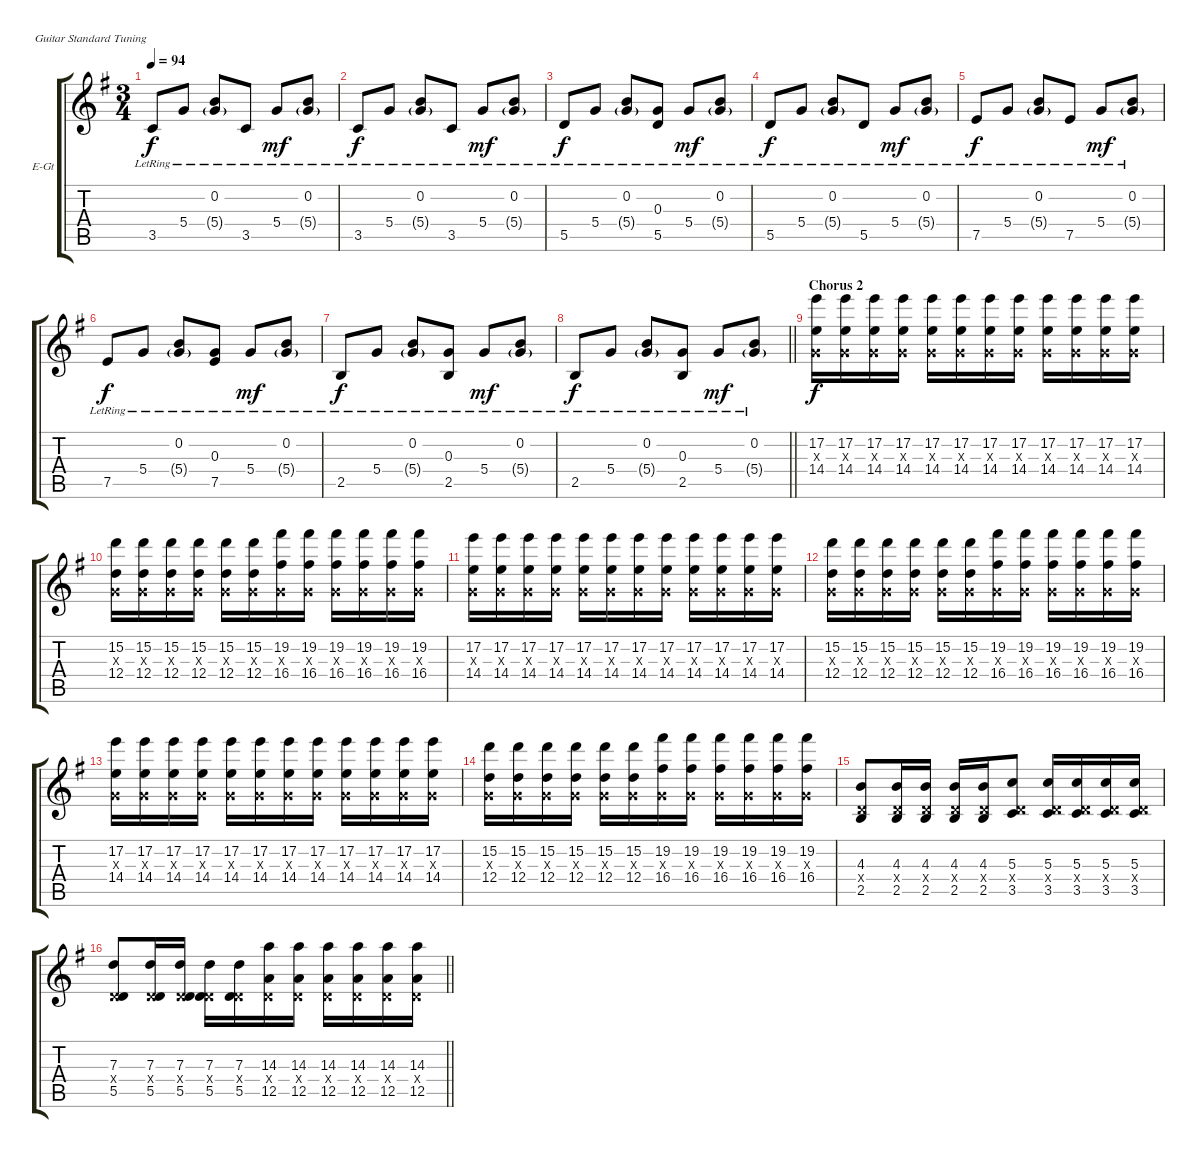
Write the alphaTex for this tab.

\bracketExtendMode groupsimilarinstruments
\firstSystemTrackNameOrientation horizontal
\otherSystemsTrackNameOrientation horizontal
\track ("Guitar 2" "E-Gt") {instrument overdrivenguitar}
\staff {score tabs}
\tuning (E4 B3 G3 D3 A2 E2)
\ts (3 4)
\tempo 94
\clef g2
\ks g
3.5{lr}.8{dy f} 5.4{lr}.8 (5.4{g lr} 0.2{lr}).8 3.5{lr}.8 5.4{lr}.8{dy mf} (5.4{g lr} 0.2{lr}).8 |
3.5{lr}.8{dy f} 5.4{lr}.8 (5.4{g lr} 0.2{lr}).8 3.5{lr}.8 5.4{lr}.8{dy mf} (5.4{g lr} 0.2{lr}).8 |
5.5{lr}.8{dy f} 5.4{lr}.8 (5.4{g lr} 0.2{lr}).8 (5.5{lr} 0.3).8 5.4{lr}.8{dy mf} (5.4{g lr} 0.2{lr}).8 |
5.5{lr}.8{dy f} 5.4{lr}.8 (5.4{g lr} 0.2{lr}).8 5.5{lr}.8 5.4{lr}.8{dy mf} (5.4{g lr} 0.2{lr}).8 |
7.5{lr}.8{dy f} 5.4{lr}.8 (5.4{g lr} 0.2{lr}).8 7.5{lr}.8 5.4{lr}.8{dy mf} (5.4{g lr} 0.2{lr}).8 |
7.5{lr}.8{dy f} 5.4{lr}.8 (5.4{g lr} 0.2{lr}).8 (7.5{lr} 0.3).8 5.4{lr}.8{dy mf} (5.4{g lr} 0.2{lr}).8 |
2.5{lr}.8{dy f} 5.4{lr}.8 (5.4{g lr} 0.2{lr}).8 (2.5{lr} 0.3).8 5.4{lr}.8{dy mf} (5.4{g lr} 0.2{lr}).8 |
\barLineRight lightlight
2.5{lr}.8{dy f} 5.4{lr}.8 (5.4{g lr} 0.2{lr}).8 (2.5{lr} 0.3).8 5.4{lr}.8{dy mf} (5.4{g lr} 0.2{lr}).8 |
\section ("" "Chorus 2")
(17.2 0.3{x} 14.4).16{dy f} (17.2 0.3{x} 14.4).16 (17.2 0.3{x} 14.4).16 (17.2 0.3{x} 14.4).16 (17.2 0.3{x} 14.4).16 (17.2 0.3{x} 14.4).16 (17.2 0.3{x} 14.4).16 (17.2 0.3{x} 14.4).16 (17.2 0.3{x} 14.4).16 (17.2 0.3{x} 14.4).16 (17.2 0.3{x} 14.4).16 (17.2 0.3{x} 14.4).16 |
(15.2 0.3{x} 12.4).16 (15.2 0.3{x} 12.4).16 (15.2 0.3{x} 12.4).16 (15.2 0.3{x} 12.4).16 (15.2 0.3{x} 12.4).16 (15.2 0.3{x} 12.4).16 (19.2 0.3{x} 16.4).16 (19.2 0.3{x} 16.4).16 (19.2 0.3{x} 16.4).16 (19.2 0.3{x} 16.4).16 (19.2 0.3{x} 16.4).16 (19.2 0.3{x} 16.4).16 |
(17.2 0.3{x} 14.4).16 (17.2 0.3{x} 14.4).16 (17.2 0.3{x} 14.4).16 (17.2 0.3{x} 14.4).16 (17.2 0.3{x} 14.4).16 (17.2 0.3{x} 14.4).16 (17.2 0.3{x} 14.4).16 (17.2 0.3{x} 14.4).16 (17.2 0.3{x} 14.4).16 (17.2 0.3{x} 14.4).16 (17.2 0.3{x} 14.4).16 (17.2 0.3{x} 14.4).16 |
(15.2 0.3{x} 12.4).16 (15.2 0.3{x} 12.4).16 (15.2 0.3{x} 12.4).16 (15.2 0.3{x} 12.4).16 (15.2 0.3{x} 12.4).16 (15.2 0.3{x} 12.4).16 (19.2 0.3{x} 16.4).16 (19.2 0.3{x} 16.4).16 (19.2 0.3{x} 16.4).16 (19.2 0.3{x} 16.4).16 (19.2 0.3{x} 16.4).16 (19.2 0.3{x} 16.4).16 |
(17.2 0.3{x} 14.4).16 (17.2 0.3{x} 14.4).16 (17.2 0.3{x} 14.4).16 (17.2 0.3{x} 14.4).16 (17.2 0.3{x} 14.4).16 (17.2 0.3{x} 14.4).16 (17.2 0.3{x} 14.4).16 (17.2 0.3{x} 14.4).16 (17.2 0.3{x} 14.4).16 (17.2 0.3{x} 14.4).16 (17.2 0.3{x} 14.4).16 (17.2 0.3{x} 14.4).16 |
(15.2 0.3{x} 12.4).16 (15.2 0.3{x} 12.4).16 (15.2 0.3{x} 12.4).16 (15.2 0.3{x} 12.4).16 (15.2 0.3{x} 12.4).16 (15.2 0.3{x} 12.4).16 (19.2 0.3{x} 16.4).16 (19.2 0.3{x} 16.4).16 (19.2 0.3{x} 16.4).16 (19.2 0.3{x} 16.4).16 (19.2 0.3{x} 16.4).16 (19.2 0.3{x} 16.4).16 |
(4.3 0.4{x} 2.5).8 (4.3 0.4{x} 2.5).16 (4.3 0.4{x} 2.5).16 (4.3 0.4{x} 2.5).16 (4.3 0.4{x} 2.5).16 (5.3 0.4{x} 3.5).8 (5.3 0.4{x} 3.5).16 (5.3 0.4{x} 3.5).16 (5.3 0.4{x} 3.5).16 (5.3 0.4{x} 3.5).16 |
\barLineRight lightlight
(7.3 0.4{x} 5.5).8 (7.3 0.4{x} 5.5).16 (7.3 0.4{x} 5.5).16 (7.3 0.4{x} 5.5).16 (7.3 0.4{x} 5.5).16 (14.3 0.4{x} 12.5).16 (14.3 0.4{x} 12.5).16 (14.3 0.4{x} 12.5).16 (14.3 0.4{x} 12.5).16 (14.3 0.4{x} 12.5).16 (14.3 0.4{x} 12.5).16
